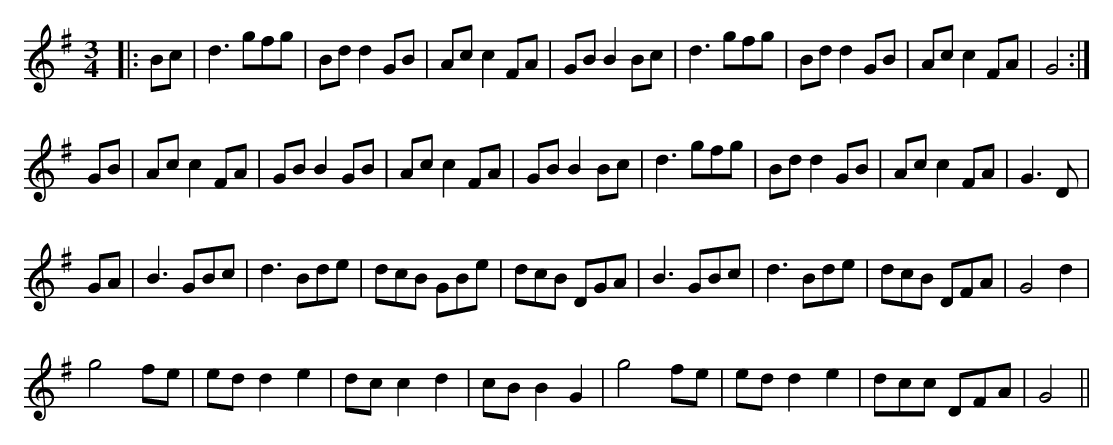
X:1
M:3/4
K:G
|:Bc|d3 gfg|Bd d2 GB|Ac c2 FA|GB B2 Bc|d3 gfg|Bd d2 GB|Ac c2 FA|G4:|
GB|Ac c2 FA|GB B2 GB|Ac c2 FA|GB B2 Bc|d3 gfg|Bd d2 GB|Ac c2 FA|G3 D|
GA|B3 GBc|d3 Bde|dcB GBe|dcB DGA|B3 GBc|d3 Bde|dcB DFA|G4 d2|
g4 fe|ed d2 e2|dc c2 d2|cB B2 G2|g4 fe|ed d2 e2|dcc DFA|G4||
